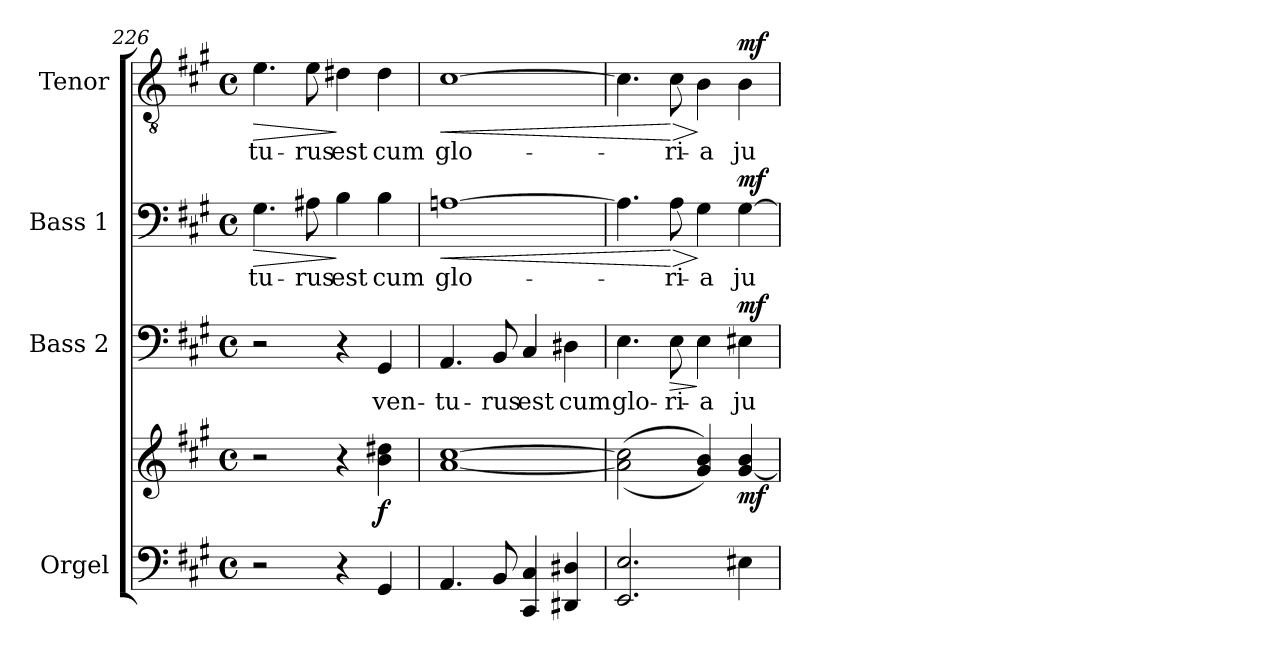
**kern	**kern	**dynam	**kern	**text	**dynam	**kern	**text	**dynam	**kern	**text	**dynam
*part4	*part4	*part4	*part3	*part3	*part3	*part2	*part2	*part2	*part1	*part1	*part1
*staff5	*staff4	*staff4/5	*staff3	*staff3	*staff3	*staff2	*staff2	*staff2	*staff1	*staff1	*staff1
*I"Orgel	*	*	*I"Bass 2	*	*	*I"Bass 1	*	*	*I"Tenor	*	*
*I'Org.	*	*	*I'B2.	*	*	*I'B1.	*	*	*I'T.	*	*
!!LO:PB:g=z
*clefF4	*clefG2	*	*clefF4	*	*	*clefF4	*	*	*clefGv2	*	*
*k[f#c#g#]	*k[f#c#g#]	*	*k[f#c#g#]	*	*	*k[f#c#g#]	*	*	*k[f#c#g#]	*	*
*A:	*A:	*	*A:	*	*	*A:	*	*	*A:	*	*
*M4/4	*M4/4	*	*M4/4	*	*	*M4/4	*	*	*M4/4	*	*
*met(c)	*met(c)	*	*met(c)	*	*	*met(c)	*	*	*met(c)	*	*
=226	=226	=226	=226	=226	=226	=226	=226	=226	=226	=226	=226
!	!	!	!	!	!	!	!LO:LY:b	!LO:HP:b	!	!LO:LY:b	!LO:HP:b
2r	2r	.	2r	.	.	4.G#\	-tu-	>	4.e\	-tu-	>
!	!	!	!	!	!	!	!LO:LY:b	!	!	!LO:LY:b	!
.	.	.	.	.	.	8A#X\	-rus	.	8e\	-rus	.
!	!	!	!	!	!	!	!LO:LY:b	!	!	!LO:LY:b	!
4r	4r	.	4r	.	.	4B\	est	]	4d#X\	est	]
!	!	!LO:DY:b	!	!LO:LY:b	!	!	!LO:LY:b	!	!	!LO:LY:b	!
4GG#/	4b\ 4dd#X\	f	4GG#/	ven-	.	4B\	cum	.	4d#\	cum	.
=227	=227	=227	=227	=227	=227	=227	=227	=227	=227	=227	=227
!	!	!	!	!LO:LY:b	!	!	!LO:LY:b	!LO:HP:b	!	!LO:LY:b	!LO:HP:b
4.AA/	[1a [1cc#	.	4.AA/	-tu-	.	[1An	glo-	<	[1c#	glo-	<
!	!	!	!	!LO:LY:b	!	!	!	!	!	!	!
8BB/	.	.	8BB/	-rus	.	.	.	.	.	.	.
!	!	!	!	!LO:LY:b	!	!	!	!	!	!	!
4CC#/ 4C#/	.	.	4C#/	est	.	.	.	.	.	.	.
!	!	!	!	!LO:LY:b	!	!	!	!	!	!	!
4DD#X/ 4D#X/	.	.	4D#X\	cum	.	.	.	.	.	.	.
=228	=228	=228	=228	=228	=228	=228	=228	=228	=228	=228	=228
!	!	!	!	!LO:LY:b	!	!	!	!	!	!	!
2.EE/ 2.E/	((>2a\] 2cc#\]	.	4.E\	glo-	.	4.A\]	.	.	4.c#\]	.	.
!	!	!	!	!LO:LY:b	!LO:HP:b	!	!LO:LY:b	!LO:HP:n=1:b	!	!LO:LY:b	!LO:HP:n=1:b
.	.	.	8E\	-ri-	>	8A\	-ri-	[ >	8c#\	-ri-	[ >
!	!	!	!	!LO:LY:b	!	!	!LO:LY:b	!	!	!LO:LY:b	!
.	4g#/ 4b/))	.	4E\	-a	]	4G#\	-a	]	4B\	-a	]
!	!	!LO:DY:b	!	!LO:LY:b	!LO:DY:a	!	!LO:LY:b	!LO:DY:a	!	!LO:LY:b	!LO:DY:a
4E#X\	[4g#/ 4b/	mf	4E#X\	ju-	mf	[4G#\	ju-	mf	4B\	ju-	mf
=	=	=	=	=	=	=	=	=	=	=	=
*-	*-	*-	*-	*-	*-	*-	*-	*-	*-	*-	*-
